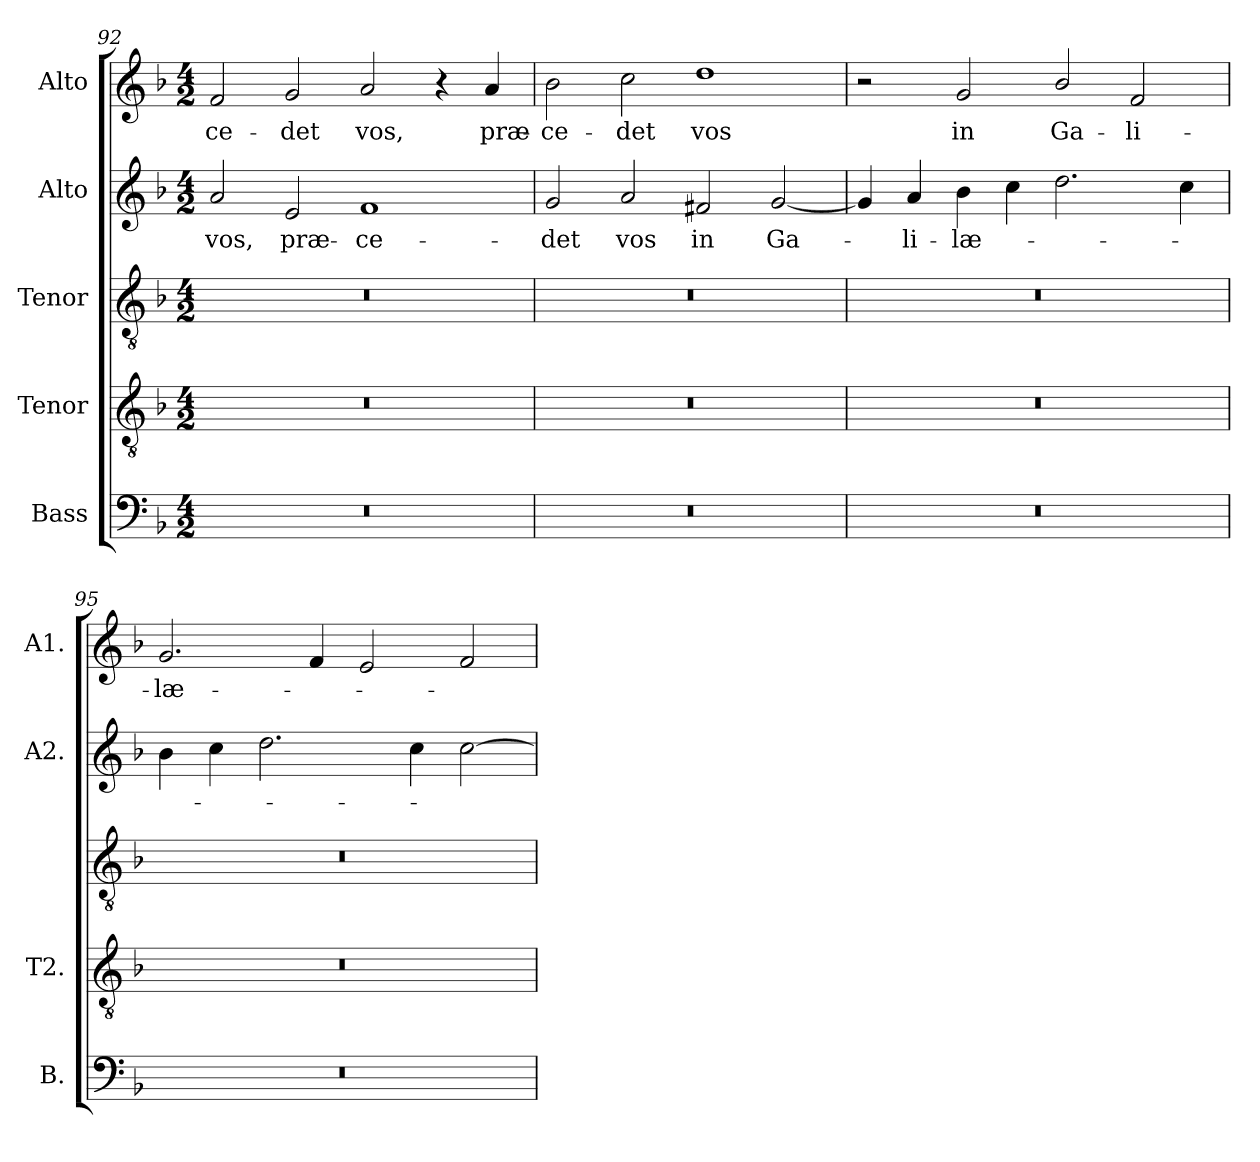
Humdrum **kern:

**kern	**kern	**kern	**kern	**text	**kern	**text
*part5	*part4	*part3	*part2	*part2	*part1	*part1
*staff5	*staff4	*staff3	*staff2	*staff2	*staff1	*staff1
*I"Bass	*I"Tenor	*I"Tenor	*I"Alto	*	*I"Alto	*
*I'B.	*I'T2.	*	*I'A2.	*	*I'A1.	*
*clefF4	*clefGv2	*clefGv2	*clefG2	*	*clefG2	*
*	*ITrd7c12	*ITrd7c12	*	*	*	*
*k[b-]	*k[b-]	*k[b-]	*k[b-]	*	*k[b-]	*
*F:	*F:	*F:	*F:	*	*F:	*
*M4/2	*M4/2	*M4/2	*M4/2	*	*M4/2	*
=92	=92	=92	=92	=92	=92	=92
!LO:N:vis=1	!LO:N:vis=1	!LO:N:vis=1	!	!	!	!
!	!	!	!	!LO:LY:b:color=#000000	!	!
!	!	!	!	!	!	!LO:LY:b:color=#000000
0r	0r	0r	2ai/	vos,	2fi/	-ce-
!	!	!	!	!LO:LY:b:color=#000000	!	!
!	!	!	!	!	!	!LO:LY:b:color=#000000
.	.	.	2ei/	præ-	2gi/	-det
!	!	!	!	!LO:LY:b:color=#000000	!	!
!	!	!	!	!	!	!LO:LY:b:color=#000000
.	.	.	1fi	-ce-	2ai/	vos,
.	.	.	.	.	4r	.
!	!	!	!	!	!	!LO:LY:b:color=#000000
.	.	.	.	.	4ai/	præ-
!!LO:LB:g=z
=93	=93	=93	=93	=93	=93	=93
!LO:N:vis=1	!LO:N:vis=1	!LO:N:vis=1	!	!	!	!
!	!	!	!	!LO:LY:b:color=#000000	!	!
!	!	!	!	!	!	!LO:LY:b:color=#000000
0r	0r	0r	2gi/	-det	2b-i\	-ce-
!	!	!	!	!LO:LY:b:color=#000000	!	!
!	!	!	!	!	!	!LO:LY:b:color=#000000
.	.	.	2ai/	vos	2cci\	-det
!	!	!	!	!LO:LY:b:color=#000000	!	!
!	!	!	!	!	!	!LO:LY:b:color=#000000
.	.	.	2f#Xi/	in	1ddi	vos
!	!	!	!	!LO:LY:b:color=#000000	!	!
.	.	.	[2gi/	Ga-	.	.
=94	=94	=94	=94	=94	=94	=94
!LO:N:vis=1	!LO:N:vis=1	!LO:N:vis=1	!	!	!	!
0r	0r	0r	4gi/]	.	2r	.
!	!	!	!	!LO:LY:b:color=#000000	!	!
.	.	.	4ai/	-li-	.	.
!	!	!	!	!LO:LY:b:color=#000000	!	!
!	!	!	!	!	!	!LO:LY:b:color=#000000
.	.	.	4b-i\	-læ-	2gi/	in
.	.	.	4cci\	.	.	.
!	!	!	!	!	!	!LO:LY:b:color=#000000
.	.	.	2.ddi\	.	2b-i/	Ga-
!	!	!	!	!	!	!LO:LY:b:color=#000000
.	.	.	.	.	2fi/	-li-
.	.	.	4cci\	.	.	.
=95	=95	=95	=95	=95	=95	=95
!LO:N:vis=1	!LO:N:vis=1	!LO:N:vis=1	!	!	!	!
!	!	!	!	!	!	!LO:LY:b:color=#000000
0r	0r	0r	4b-i\	.	2.gi/	-læ-
.	.	.	4cci\	.	.	.
.	.	.	2.ddi\	.	.	.
.	.	.	.	.	4fi/	.
.	.	.	.	.	2ei/	.
.	.	.	4cci\	.	.	.
.	.	.	[2cci\	.	2fi/	.
=	=	=	=	=	=	=
*-	*-	*-	*-	*-	*-	*-
